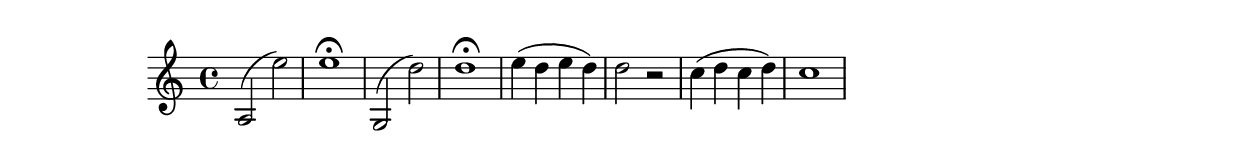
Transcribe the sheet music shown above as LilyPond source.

\version "2.16.0"

%%\header { texidoc="1 - Nota Nova"}

\relative c' {
  \override Staff.TimeSignature #'style = #'()
  \override Score.BarNumber #'transparent = ##t
  \override Score.RehearsalMark #'font-size = #-2
  \time 4/4


  %% CLARINETE
  \tag #'cl {
    a2( e'')
    e1\fermata
    g,,2( d'')
    d1\fermata
    e4( d e d)
    d2 r
    c4( d c d)
    c1
  }
  %% FLAUTA
  \tag #'fl {
    \override Staff.TimeSignature #'transparent = ##t
    \override Staff.Clef #'transparent = ##t
    \stopStaff
    s
  }
  %% OBOÉ
  \tag #'ob {
    \override Staff.TimeSignature #'transparent = ##t
    \override Staff.Clef #'transparent = ##t
    \stopStaff
    s
  }
  %% SAX ALTO
  \tag #'saxa {
    \override Staff.Clef #'transparent = ##t
    \override Staff.TimeSignature #'transparent = ##t
    \stopStaff
    s
  }
  %% SAX TENOR
  \tag #'saxt {
    \override Staff.Clef #'transparent = ##t
    \override Staff.TimeSignature #'transparent = ##t
    \stopStaff
    s
  }
  %% SAX GENES
  \tag #'saxg {
    \override Staff.Clef #'transparent = ##t
    \override Staff.TimeSignature #'transparent = ##t
    \stopStaff
    s
  }
  %% TROMPETE
  \tag #'tpt {
    \override Staff.Clef #'transparent = ##t
    \override Staff.TimeSignature #'transparent = ##t
    \stopStaff
    s
  }
  %% TROMPA
  \tag #'tpa {
    \override Staff.Clef #'transparent = ##t
    \override Staff.TimeSignature #'transparent = ##t
    \stopStaff
    s
  }
  %% TROMPA OP
  \tag #'tpaop {
    \override Staff.Clef #'transparent = ##t
    \override Staff.TimeSignature #'transparent = ##t
    \stopStaff
    s
  }
  %% TROMBONE
  \tag #'tbn {
    \override Staff.Clef #'transparent = ##t
    \override Staff.TimeSignature #'transparent = ##t
    \stopStaff
    s
  }
  %% TUBA MIB
  \tag #'tbamib {
    \override Staff.Clef #'transparent = ##t
    \override Staff.TimeSignature #'transparent = ##t
    \stopStaff
    s
  }
  %% TUBA SIB
  \tag #'tbasib {
    \override Staff.Clef #'transparent = ##t
    \override Staff.TimeSignature #'transparent = ##t
    \stopStaff
    s
  }

\bar "|."
  %% END DOCUMENT
}
